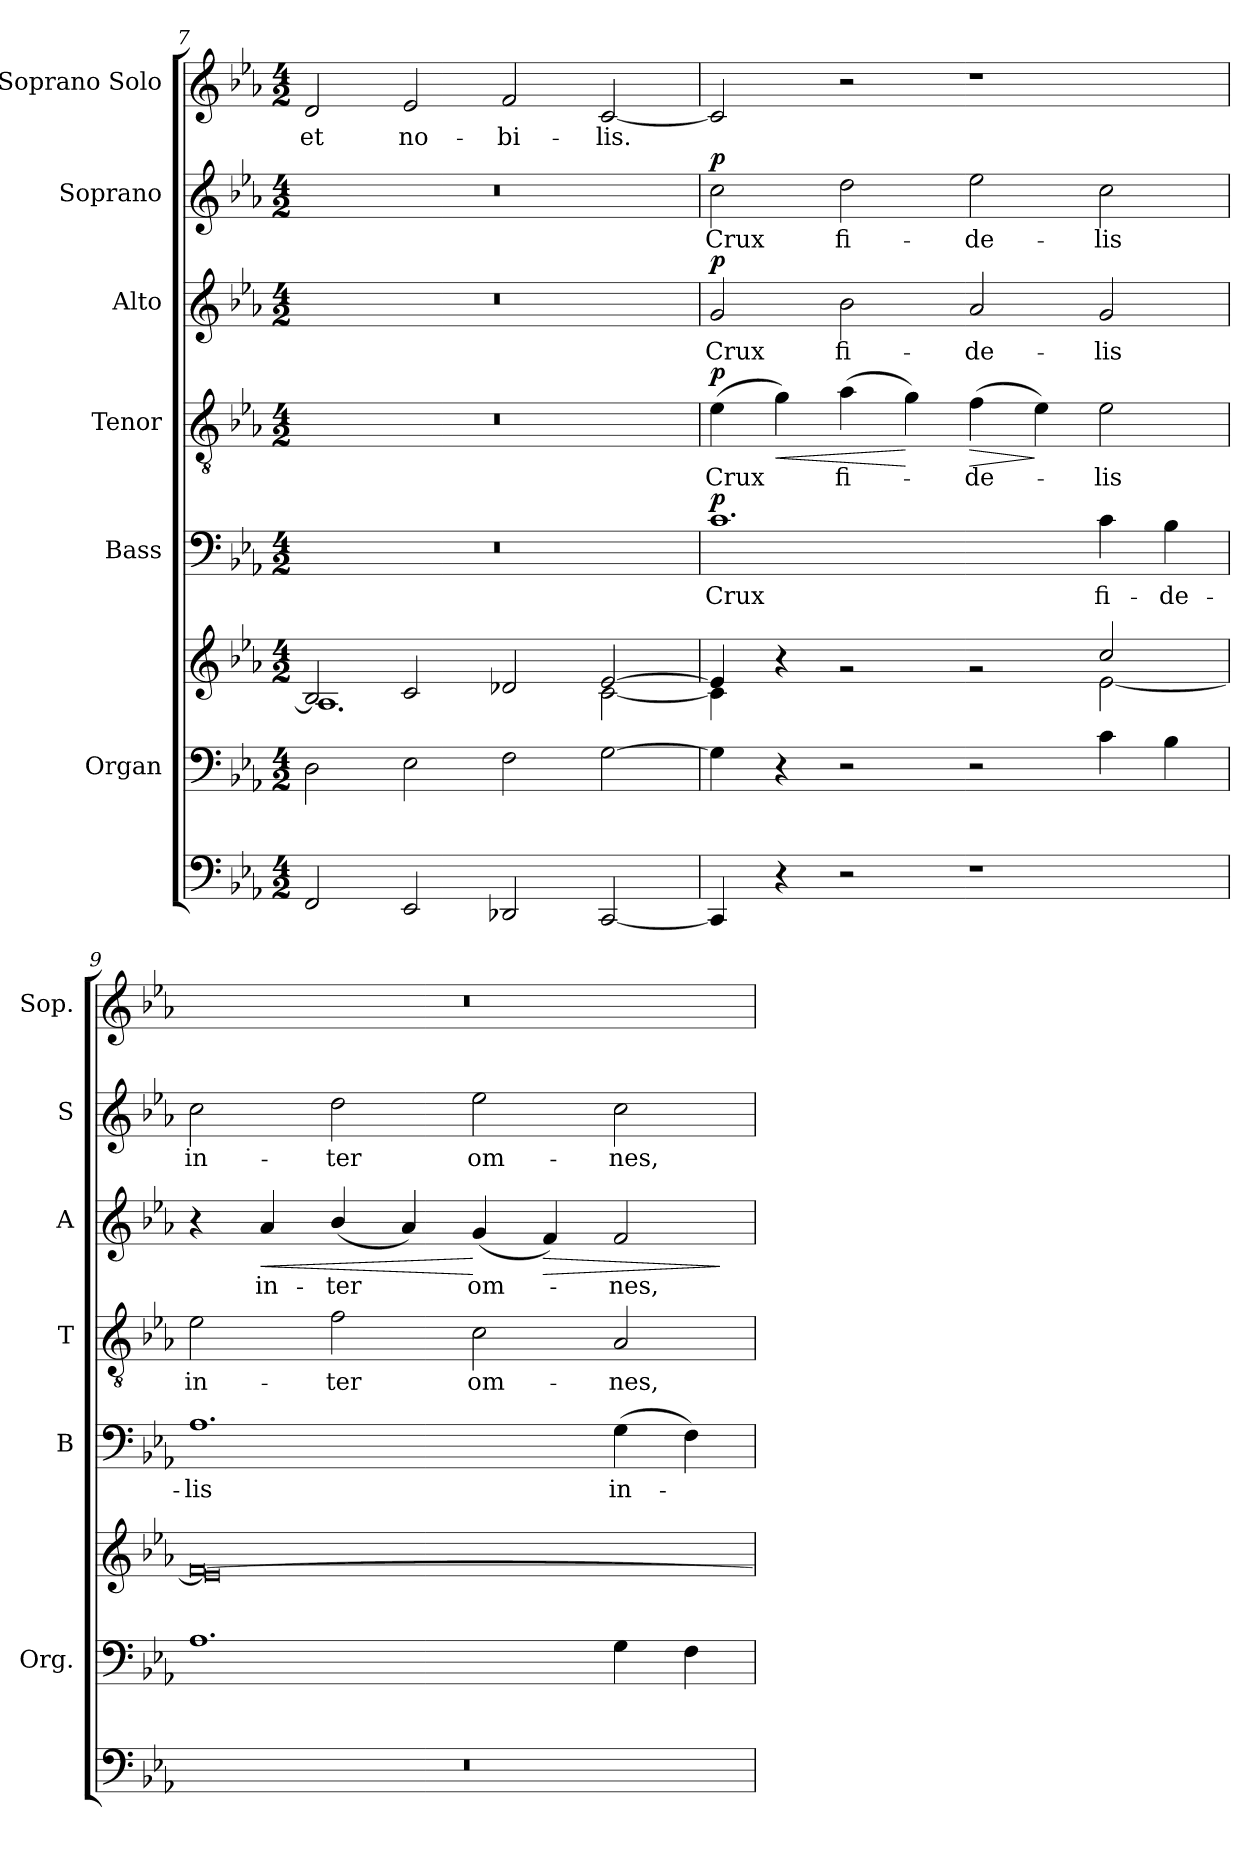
**kern	**kern	**kern	**kern	**text	**dynam	**kern	**text	**dynam	**kern	**text	**dynam	**kern	**text	**dynam	**kern	**text
*part7	*part6	*part6	*part5	*part5	*part5	*part4	*part4	*part4	*part3	*part3	*part3	*part2	*part2	*part2	*part1	*part1
*staff8	*staff7	*staff6	*staff5	*staff5	*staff5	*staff4	*staff4	*staff4	*staff3	*staff3	*staff3	*staff2	*staff2	*staff2	*staff1	*staff1
*	*I"Organ	*	*I"Bass	*	*	*I"Tenor	*	*	*I"Alto	*	*	*I"Soprano	*	*	*I"Soprano Solo	*
*	*I'Org.	*	*I'B	*	*	*I'T	*	*	*I'A	*	*	*I'S	*	*	*I'Sop.	*
!!LO:PB:g=z
*clefF4	*clefF4	*clefG2	*clefF4	*	*	*clefGv2	*	*	*clefG2	*	*	*clefG2	*	*	*clefG2	*
*k[b-e-a-]	*k[b-e-a-]	*k[b-e-a-]	*k[b-e-a-]	*	*	*k[b-e-a-]	*	*	*k[b-e-a-]	*	*	*k[b-e-a-]	*	*	*k[b-e-a-]	*
*E-:	*E-:	*E-:	*E-:	*	*	*E-:	*	*	*E-:	*	*	*E-:	*	*	*E-:	*
*M4/2	*M4/2	*M4/2	*M4/2	*	*	*M4/2	*	*	*M4/2	*	*	*M4/2	*	*	*M4/2	*
=7	=7	=7	=7	=7	=7	=7	=7	=7	=7	=7	=7	=7	=7	=7	=7	=7
*	*	*^	*	*	*	*	*	*	*	*	*	*	*	*	*	*
2FF/	2D\	2B-/]	1.A-	0r	.	.	0r	.	.	0r	.	.	0r	.	.	2d/	et
2EE-/	2E-\	2c/	.	.	.	.	.	.	.	.	.	.	.	.	.	2e-/	no-
2DD-X/	2F\	2d-X/	.	.	.	.	.	.	.	.	.	.	.	.	.	2f/	-bi-
[2CC/	[2G\	[>2e-/	[<2c\	.	.	.	.	.	.	.	.	.	.	.	.	[2c/	-lis.
=8	=8	=8	=8	=8	=8	=8	=8	=8	=8	=8	=8	=8	=8	=8	=8	=8	=8
!	!	!	!	!	!	!LO:DY:a	!	!	!LO:DY:a	!	!	!LO:DY:a	!	!	!LO:DY:a	!	!
4CC/]	4G\]	4e-/]	4c\]	1.c	Crux	p	(4e-\	Crux	p	2g/	Crux	p	2cc\	Crux	p	2c/]	.
!	!	!	!	!	!	!	!	!	!LO:HP:b	!	!	!	!	!	!	!	!
4r	4r	4r	4ryy	.	.	.	4g\)	.	<	.	.	.	.	.	.	.	.
2r	2r	2ra	2ryy	.	.	.	(4a-\	fi-	.	2b-\	fi-	.	2dd\	fi-	.	2r	.
.	.	.	.	.	.	.	4g\)	.	[	.	.	.	.	.	.	.	.
!	!	!	!	!	!	!	!	!	!LO:HP:b	!	!	!	!	!	!	!	!
1r	2r	2ra	2ryy	.	.	.	(4f\	-de-	>	2a-/	-de-	.	2ee-\	-de-	.	1r	.
.	.	.	.	.	.	.	4e-\)	.	]	.	.	.	.	.	.	.	.
.	4c\	2cc/	[<2e-\	4c\	fi-	.	2e-\	-lis	.	2g/	-lis	.	2cc\	-lis	.	.	.
.	4B-\	.	.	4B-\	-de-	.	.	.	.	.	.	.	.	.	.	.	.
=9	=9	=9	=9	=9	=9	=9	=9	=9	=9	=9	=9	=9	=9	=9	=9	=9	=9
0r	1.A-	[>0f	0e-]	1.A-	-lis	.	2e-\	in-	.	4r	.	.	2cc\	in-	.	0r	.
!	!	!	!	!	!	!	!	!	!	!	!	!LO:HP:b	!	!	!	!	!
.	.	.	.	.	.	.	.	.	.	4a-/	in-	<	.	.	.	.	.
.	.	.	.	.	.	.	2f\	-ter	.	(<4b-/	-ter	.	2dd\	-ter	.	.	.
.	.	.	.	.	.	.	.	.	.	4a-/)	.	.	.	.	.	.	.
.	.	.	.	.	.	.	2c\	om-	.	(4g/	om-	[	2ee-\	om-	.	.	.
!	!	!	!	!	!	!	!	!	!	!	!	!LO:HP:b	!	!	!	!	!
.	.	.	.	.	.	.	.	.	.	4f/)	.	>	.	.	.	.	.
.	4G\	.	.	(4G\	in-	.	2A-/	-nes,	.	2f/	-nes,	.	2cc\	-nes,	.	.	.
.	4F\	.	.	4F\)	.	.	.	.	.	.	.	.	.	.	.	.	.
*	*	*v	*v	*	*	*	*	*	*	*	*	*	*	*	*	*	*
.	.	.	.	.	.	.	.	.	.	.	]	.	.	.	.	.
=	=	=	=	=	=	=	=	=	=	=	=	=	=	=	=	=
*-	*-	*-	*-	*-	*-	*-	*-	*-	*-	*-	*-	*-	*-	*-	*-	*-
